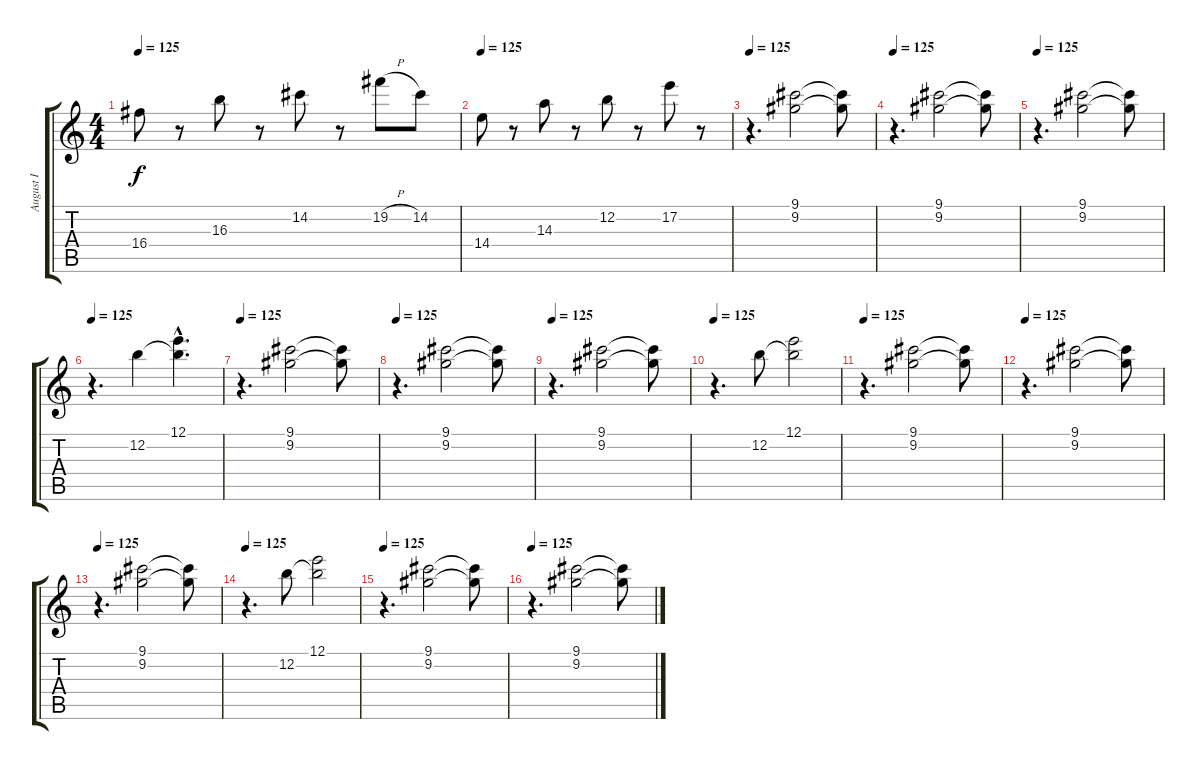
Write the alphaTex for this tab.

\track ("August I" "August I") {instrument distortionguitar}
\staff {score tabs}
\tuning (E4 B3 G3 D3 A2 E2) {hide}
\ts (4 4)
\tempo 125
\clef g2
\ks c
16.4.8{dy f instrument electricguitarmuted} r.8 16.3.8 r.8 14.2.8 r.8 19.2{h}.8 14.2.8 |
\tempo 125
14.4.8 r.8 14.3.8 r.8 12.2.8 r.8 17.2.8 r.8 |
\tempo 125
r.4{d volume 11 instrument acousticguitarsteel} (9.1 9.2).2 (9.1{t} 9.2{t}).8 |
\tempo 125
r.4{d volume 11 instrument acousticguitarsteel} (9.1 9.2).2 (9.1{t} 9.2{t}).8 |
\tempo 125
r.4{d volume 11 instrument acousticguitarsteel} (9.1 9.2).2 (9.1{t} 9.2{t}).8 |
\tempo 125
r.4{d} 12.2.4 (12.1{hac} 12.2{hac t}).4{d} |
\tempo 125
r.4{d volume 11 instrument acousticguitarsteel} (9.1 9.2).2 (9.1{t} 9.2{t}).8 |
\tempo 125
r.4{d volume 11 instrument acousticguitarsteel} (9.1 9.2).2 (9.1{t} 9.2{t}).8 |
\tempo 125
r.4{d volume 11 instrument acousticguitarsteel} (9.1 9.2).2 (9.1{t} 9.2{t}).8 |
\tempo 125
r.4{d} 12.2.8 (12.1 12.2{t}).2 |
\tempo 125
r.4{d volume 11 instrument acousticguitarsteel} (9.1 9.2).2 (9.1{t} 9.2{t}).8 |
\tempo 125
r.4{d volume 11 instrument acousticguitarsteel} (9.1 9.2).2 (9.1{t} 9.2{t}).8 |
\tempo 125
r.4{d volume 11 instrument acousticguitarsteel} (9.1 9.2).2 (9.1{t} 9.2{t}).8 |
\tempo 125
r.4{d} 12.2.8 (12.1 12.2{t}).2 |
\tempo 125
r.4{d volume 11 instrument acousticguitarsteel} (9.1 9.2).2 (9.1{t} 9.2{t}).8 |
\tempo 125
r.4{d volume 11 instrument acousticguitarsteel} (9.1 9.2).2 (9.1{t} 9.2{t}).8
